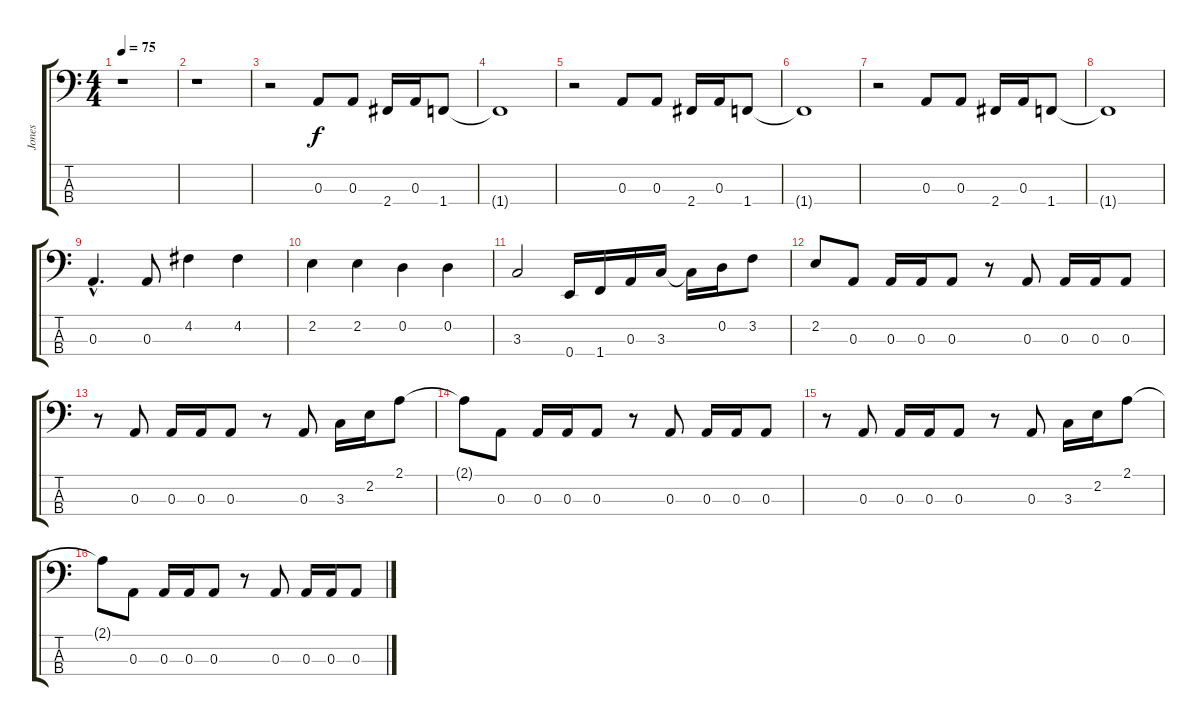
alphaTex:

\track ("Jones" "Jones") {instrument electricbassfinger}
\staff {score tabs}
\tuning (G2 D2 A1 E1) {hide}
\ts (4 4)
\tempo 75
\clef f4
\ks c
r.1{dy f instrument electricbassfinger} |
r.1 |
r.2 0.3.8 0.3.8 2.4.16 0.3.16 1.4.8 |
1.4{t}.1 |
r.2 0.3.8 0.3.8 2.4.16 0.3.16 1.4.8 |
1.4{t}.1 |
r.2 0.3.8 0.3.8 2.4.16 0.3.16 1.4.8 |
1.4{t}.1 |
0.3{hac}.4{d} 0.3.8 4.2.4 4.2.4 |
2.2.4 2.2.4 0.2.4 0.2.4 |
3.3.2 0.4.16 1.4.16 0.3.16 3.3.16 3.3{t}.16 0.2.16 3.2.8 |
2.2.8 0.3.8 0.3.16 0.3.16 0.3.8 r.8 0.3.8 0.3.16 0.3.16 0.3.8 |
r.8 0.3.8 0.3.16 0.3.16 0.3.8 r.8 0.3.8 3.3.16 2.2.16 2.1.8 |
2.1{t}.8 0.3.8 0.3.16 0.3.16 0.3.8 r.8 0.3.8 0.3.16 0.3.16 0.3.8 |
r.8 0.3.8 0.3.16 0.3.16 0.3.8 r.8 0.3.8 3.3.16 2.2.16 2.1.8 |
2.1{t}.8 0.3.8 0.3.16 0.3.16 0.3.8 r.8 0.3.8 0.3.16 0.3.16 0.3.8
